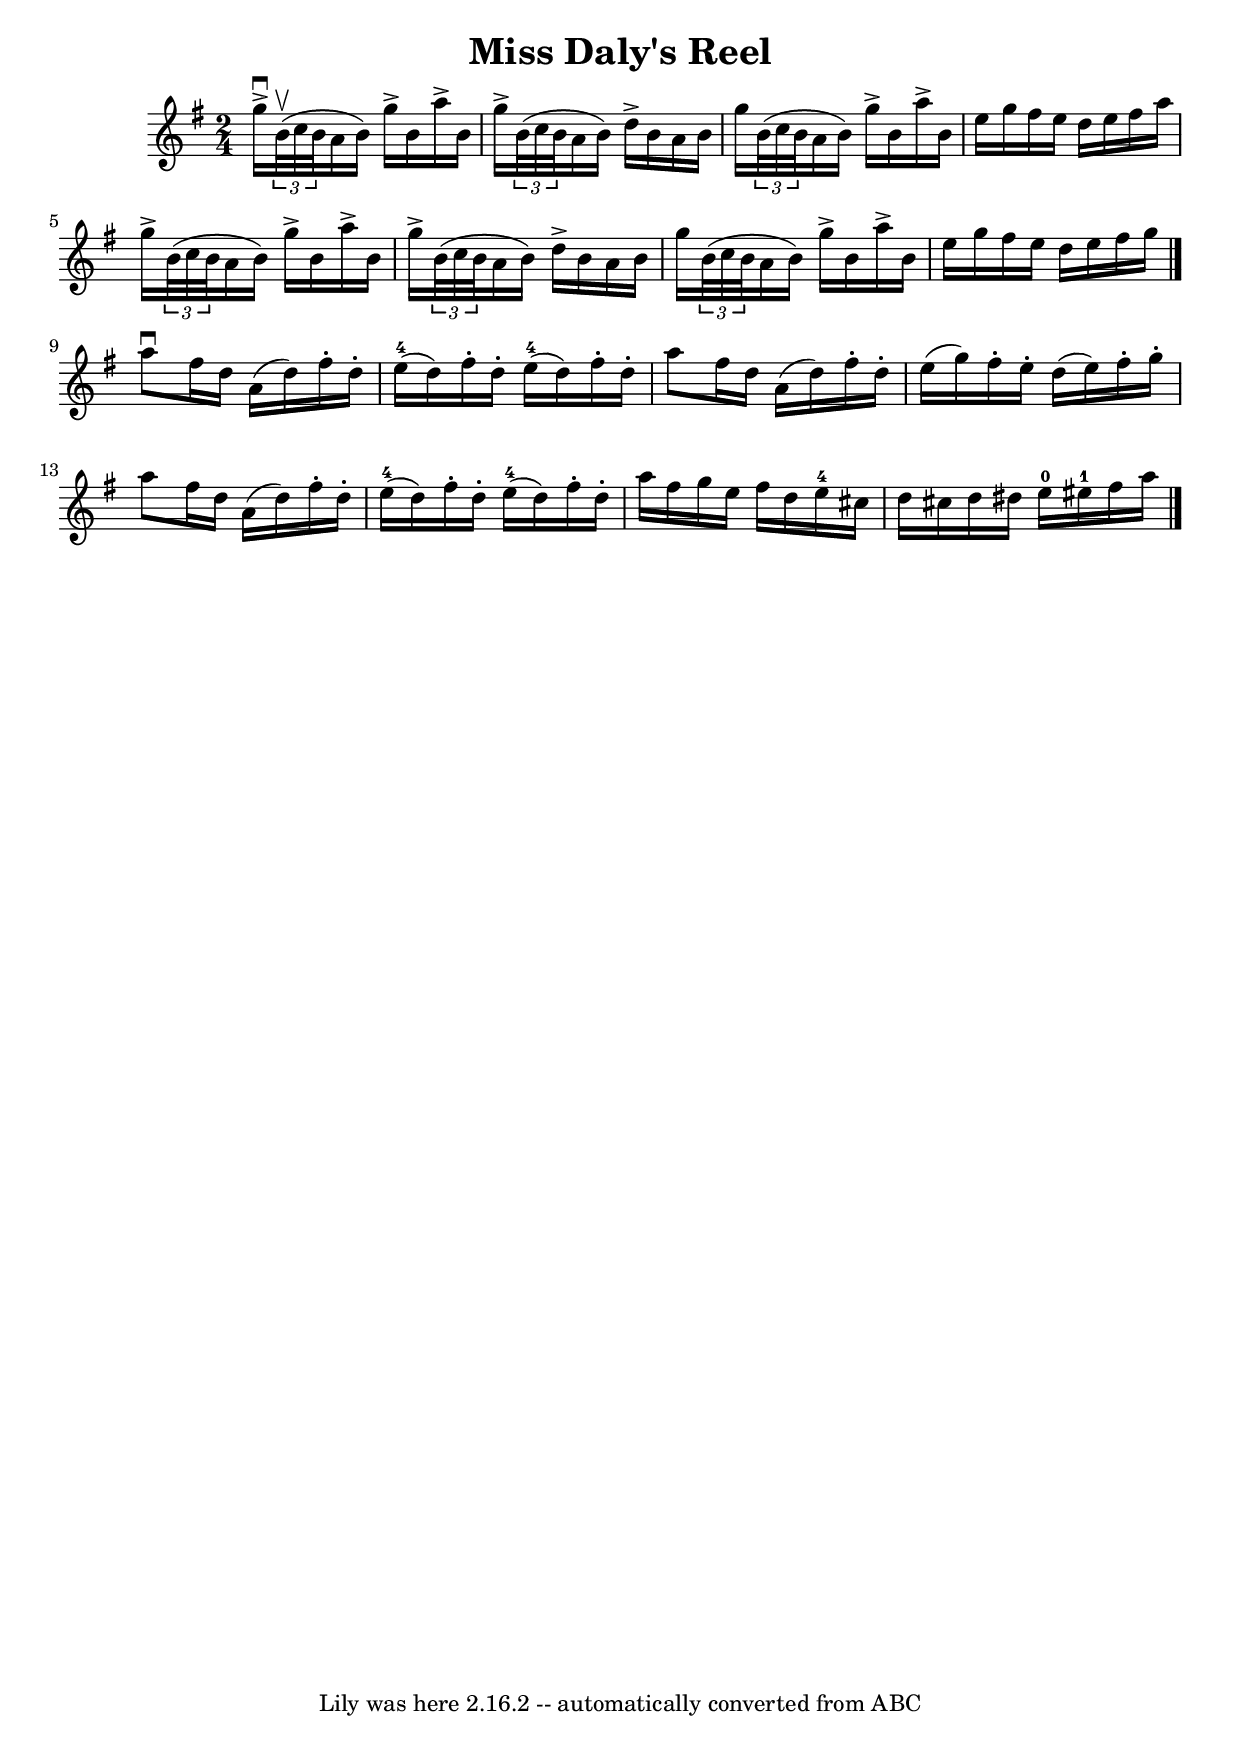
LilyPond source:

\version "2.16.2"
\include "Mammoth.ily"
\header {
  %% book = "Ryan's Mammoth Collection"
  crossRefNumber = "1"
  footnotes = "\\\\367"
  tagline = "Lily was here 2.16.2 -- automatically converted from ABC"
  title = "Miss Daly's Reel"

}
voicedefault =  {


  \time 2/4 
  \key g \major
  g''16^\downbow^\accent   \times 2/3 { b'32 
					^\upbow(c''32 b'32  
				      } a'16 b'16) g''16^\accent b'16 a''16 ^\accent b'16    |
  g''16^\accent   \times 2/3 { b'32 (c''32    
			       b'32  
			     } a'16 b'16) d''16^\accent b'16 a'16 b'16    |
  
  g''16    \times 2/3 { b'32 (c''32 b'32  
		      } a'16 b'16) g''16 ^\accent b'16 a''16^\accent b'16    |
  e''16 g''16    
  fis''16 e''16 d''16 e''16 fis''16 a''16    |
  g''16 ^\accent   \times 2/3 { b'32 (c''32 b'32  
			} a'16 b'16) g''16 ^\accent b'16 a''16^\accent b'16    |
  g''16^\accent   
  \times 2/3 { b'32 (c''32 b'32  
	     } a'16 b'16) d''16^\accent   
  b'16 a'16 b'16    |
  g''16    \times 2/3 { b'32 (c''32    
			b'32  
		      } a'16 b'16) g''16^\accent b'16 a''16^\accent b'16    
  |
  e''16 g''16 fis''16 e''16 d''16 e''16 fis''16    
  g''16    \bar "|." a''8^\downbow fis''16 d''16 a'16 (d''16)  
  fis''16 -. d''16 -.   |
  e''16-4(d''16) fis''16 -.   
  d''16 -. e''16-4(d''16) fis''16 -. d''16 -.   |
  
  a''8 fis''16 d''16 a'16 (d''16) fis''16 -. d''16 -.   
  |
  e''16 (g''16) fis''16 -. e''16 -. d''16 (e''16)   
  fis''16 -. g''16 -.   |
  a''8 fis''16 d''16 a'16 (d''16 
  ) fis''16 -. d''16 -.   |
  e''16-4(d''16) fis''16 -. 
  d''16 -. e''16-4(d''16) fis''16 -. d''16 -.   |
  
  a''16 fis''16 g''16 e''16 fis''16 d''16 e''16-4 cis''16  
  |
  d''16 cis''16 d''16 dis''16 e''16-0 eis''16 
  -1 fis''16 a''16      \bar "|."   

}

\score{
  <<

    \context Staff="default"
    {
      \voicedefault 
      
    }

  >>
  \layout {
    
  }
  \midi {
  }

}
